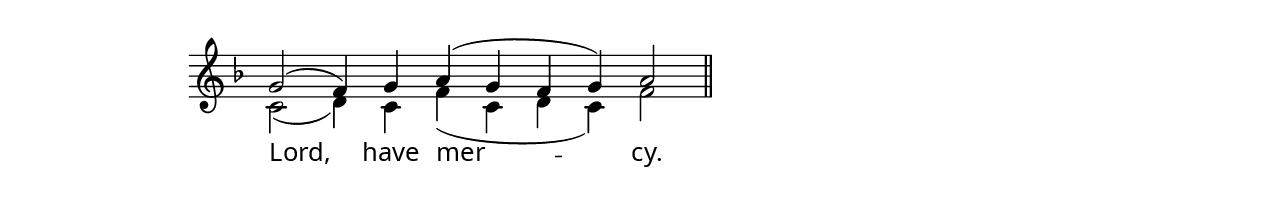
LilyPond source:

\version "2.24.4"


\paper {
    #(set-paper-size "letter")
    page-breaking = #ly:optimal-breaking
    ragged-last-bottom = ##t
    right-margin = 17\mm
    left-margin = 17\mm
    #(define fonts
        (set-global-fonts
            #:roman "EB Garamond SemiBold"
    ))
}

keyTime = { \key f \major}
cadenzaMeasure = {
  \cadenzaOff
  \partial 1024 s1024
  \cadenzaOn

}

SopMusic    = \relative { 
    \cadenzaOn
    g'2( f4) g a( g f g) a2 \cadenzaMeasure \section
}

BassMusic   = \relative {
    \cadenzaOn
    c'2( d4) c f( c d c ) f2 \cadenzaMeasure \section
}



VerseOne = \lyricmode {
    Lord, have mer -- cy.
    }


\score {
    \new Staff <<
        \clef "treble"
        \new Voice = "Sop"  { \voiceOne \keyTime \SopMusic}
        \new Voice = "Bass" { \voiceTwo \BassMusic }
        \new Lyrics \lyricsto "Sop" { \VerseOne }
    >>

    \layout {
        \context {
            \Score
                \omit BarNumber
                \override SpacingSpanner.common-shortest-duration = #(ly:make-moment 1/16)

        }
        \context {
            \Staff
                \remove Time_signature_engraver
        }
        \context {
            \Lyrics
                \override LyricSpace.minimum-distance = #1.0
        }
    }
    \midi {
        \tempo 4 = 180
    }
}





